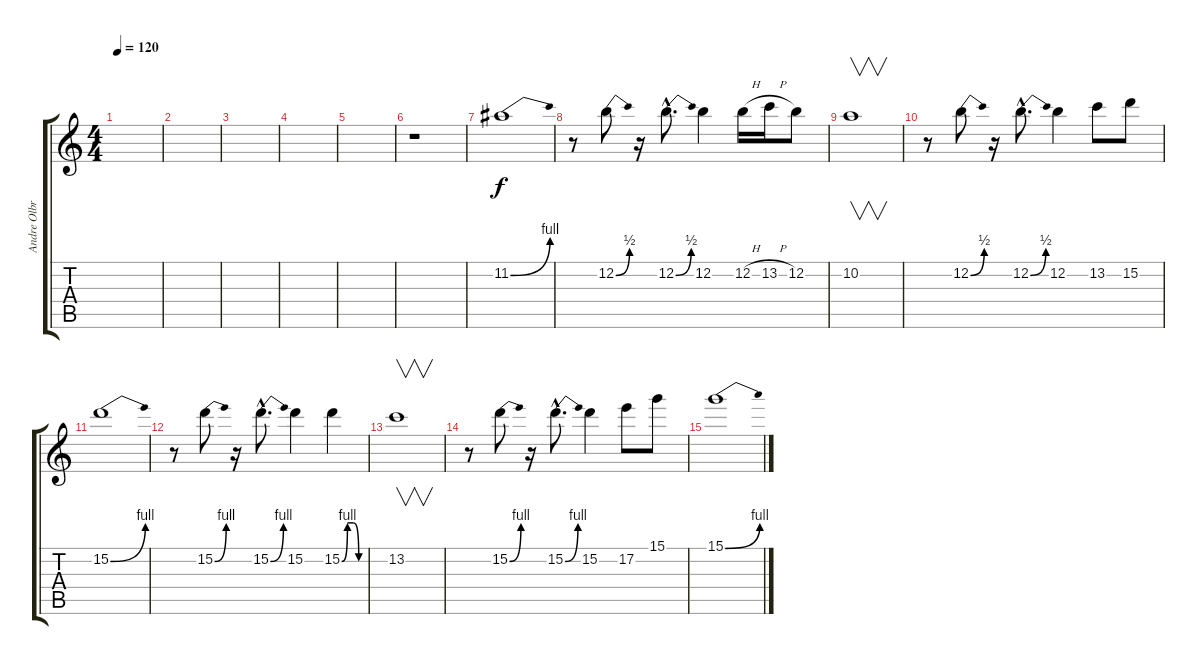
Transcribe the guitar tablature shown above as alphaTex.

\track ("Andre Olbrich (and Studio Layers)" "Andre Olbr") {instrument distortionguitar}
\staff {score tabs}
\tuning (E4 B3 G3 D3 A2 E2) {hide}
\ts (4 4)
\tempo 120
\clef g2
\ks c
|
|
|
|
|
r.1 |
11.2{be (bend 0 0 60 4)}.1 |
r.8 12.2{be (bend 0 0 60 2)}.8 r.16 12.2{be (bend 0 0 60 2) hac}.8{d} 12.2.4 12.2{h}.16 13.2{h}.16 12.2.8 |
10.2.1{v} |
r.8 12.2{be (bend 0 0 60 2)}.8 r.16 12.2{be (bend 0 0 60 2) hac}.8{d} 12.2.4 13.2.8 15.2.8 |
15.2{be (bend 0 0 60 4)}.1 |
r.8 15.2{be (bend 0 0 60 4)}.8 r.16 15.2{be (bend 0 0 60 4) hac}.8{d} 15.2.4 15.2{be (custom 0 0 15 4 30 4 45 0 60 0)}.4 |
13.2.1{v} |
r.8 15.2{be (bend 0 0 60 4)}.8 r.16 15.2{be (bend 0 0 60 4) hac}.8{d} 15.2.4 17.2.8 15.1.8 |
15.1{be (bend 0 0 60 4)}.1
